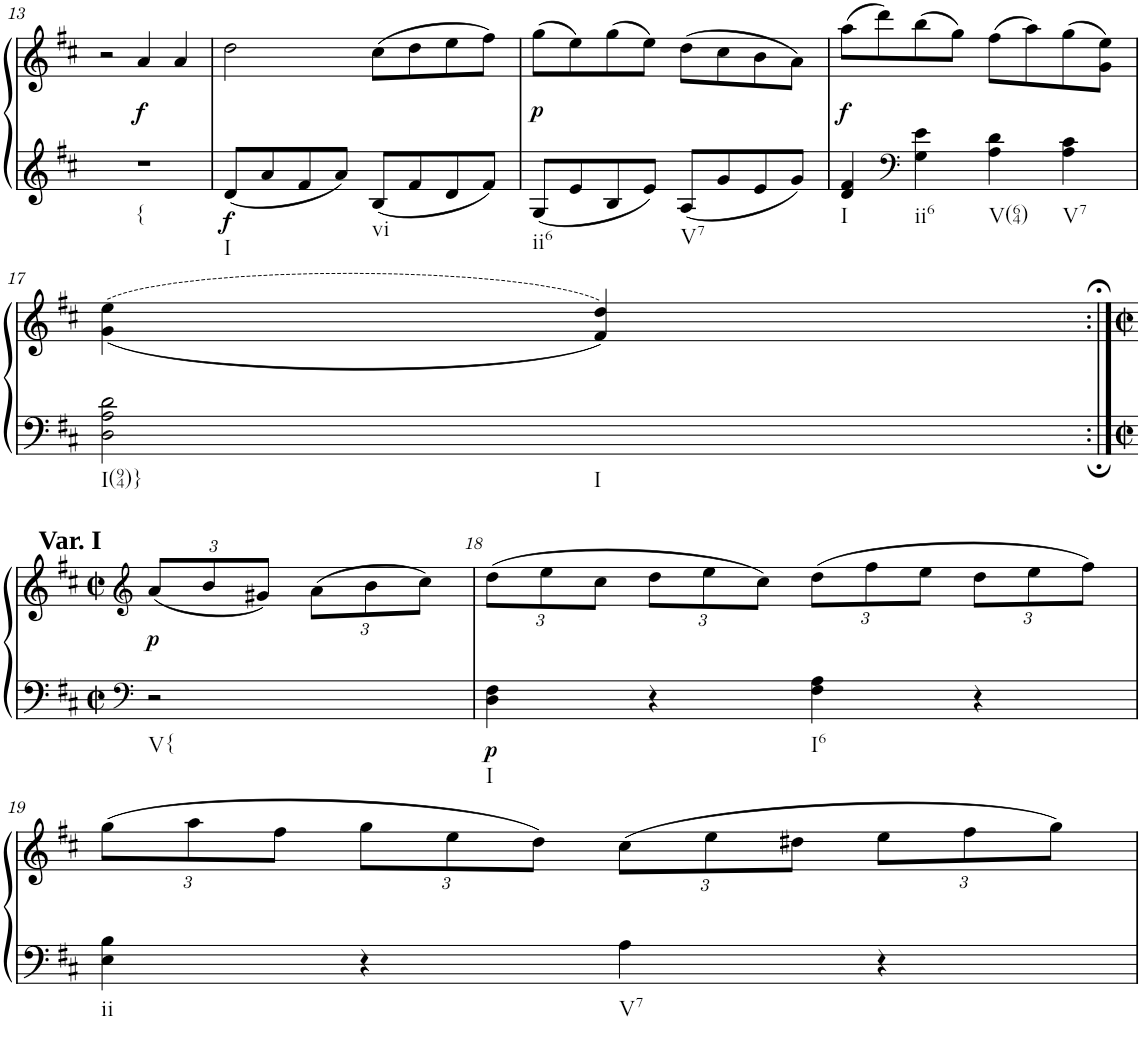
**kern	**kern	**dynam
*part1	*part1	*part1
*staff2	*staff1	*staff1/2
*I"unbenannt2	*	*
!!LO:PB:g=z
*clefG2	*clefG2	*
*k[f#c#]	*k[f#c#]	*
*M2/2	*M2/2	*
*met(c|)	*met(c|)	*
=13	=13	=13
!LO:TX:b:t={	!	!
1r	2r	.
!	!	!LO:DY:b
.	4a/	f
.	4a/	.
=14	=14	=14
!LO:TX:b:t=I	!	!
!	!	!LO:DY:b=2
8d/L	2dd\	f
8a/	.	.
8f#/	.	.
8a/J	.	.
!LO:TX:b:t=vi	!	!
8B/L	(8cc#\L	.
8f#/	8dd\	.
8d/	8ee\	.
8f#/J	8ff#\J)	.
=15	=15	=15
!LO:TX:b:t=ii6	!	!
!	!	!LO:DY:b
8G/L	(8gg\L	p
8e/	8ee\)	.
8B/	(8gg\	.
8e/J	8ee\J)	.
!LO:TX:b:t=V7	!	!
8A/L	(8dd\L	.
8g/	8cc#\	.
8e/	8b\	.
8g/J	8a\J)	.
=16	=16	=16
!LO:TX:b:t=I	!	!
!	!	!LO:DY:b
4d/ 4f#/	(8aa\L	f
.	8ddd\)	.
*clefF4	*	*
!LO:TX:b:t=ii6	!	!
4G\ 4e\	(8bb\	.
.	8gg\J)	.
!LO:TX:b:t=V(64)	!	!
4A\ 4d\	(8ff#\L	.
.	8aa\)	.
!LO:TX:b:t=V7	!	!
4A\ 4c#\	(8gg\	.
.	8g\ 8ee\J)	.
!!LO:LB:g=z
=17	=17	=17
!LO:TX:b:t=I(94)}	!	!
!LO:TX:b:t=I	!	!
2D\ 2A\ 2d\	((<4g\ 4ee\	.
.	4f#/ 4dd/))	.
!!LO:LB:g=z
=17X2:|!	=17X2:|!	=17X2:|!
*clefF4	*clefG2	*
*M2/2	*M2/2	*
*met(c|)	*met(c|)	*
*	*Xbrackettup	*
!	!LO:TX:a:B:t=Var. I	!
!LO:TX:b:t=V{	!	!
!	!	!LO:DY:b
2r	(12a/L	p
.	12b/	.
.	12g#X/J)	.
.	(12a\L	.
.	12b\	.
.	12cc#\J)	.
=18	=18	=18
!LO:TX:b:t=I	!	!
!	!	!LO:DY:b=2
4D\ 4F#\	(12dd\L	p
.	12ee\	.
.	12cc#\J	.
4r	12dd\L	.
.	12ee\	.
.	12cc#\J)	.
!LO:TX:b:t=I6	!	!
4F#\ 4A\	(12dd\L	.
.	12ff#\	.
.	12ee\J	.
4r	12dd\L	.
.	12ee\	.
.	12ff#\J)	.
!!LO:LB:g=z
=19	=19	=19
!LO:TX:b:t=ii	!	!
4E\ 4B\	(12gg\L	.
.	12aa\	.
.	12ff#\J	.
4r	12gg\L	.
.	12ee\	.
.	12dd\J)	.
!LO:TX:b:t=V7	!	!
4A\	(12cc#\L	.
.	12ee\	.
.	12dd#X\J	.
4r	12ee\L	.
.	12ff#\	.
.	12gg\J)	.
=	=	=
*-	*-	*-
